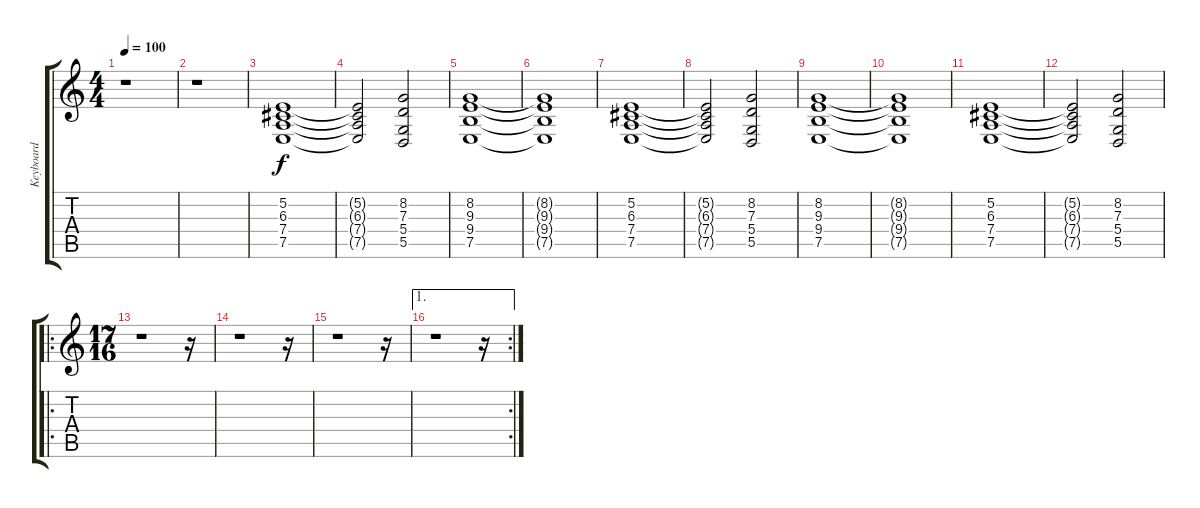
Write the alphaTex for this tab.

\track ("Keyboard" "Keyboard") {instrument acousticgrandpiano}
\staff {score tabs}
\tuning (E4 B3 G3 D3 A2 E2) {hide}
\ts (4 4)
\tempo 100
\clef g2
\ks c
r.1{dy f} |
r.1 |
(5.2 6.3 7.4 7.5).1{volume 10 instrument stringensemble1} |
(5.2{t} 6.3{t} 7.4{t} 7.5{t}).2 (8.2 7.3 5.4 5.5).2 |
(8.2 9.3 9.4 7.5).1 |
(8.2{t} 9.3{t} 9.4{t} 7.5{t}).1 |
(5.2 6.3 7.4 7.5).1{volume 10 instrument stringensemble1} |
(5.2{t} 6.3{t} 7.4{t} 7.5{t}).2 (8.2 7.3 5.4 5.5).2 |
(8.2 9.3 9.4 7.5).1 |
(8.2{t} 9.3{t} 9.4{t} 7.5{t}).1 |
(5.2 6.3 7.4 7.5).1{volume 10 instrument stringensemble1} |
(5.2{t} 6.3{t} 7.4{t} 7.5{t}).2 (8.2 7.3 5.4 5.5).2 |
\ro
\ts (17 16)
r.1 r.16 |
r.1 r.16 |
r.1 r.16 |
\ae 1
\rc 2
r.1 r.16
